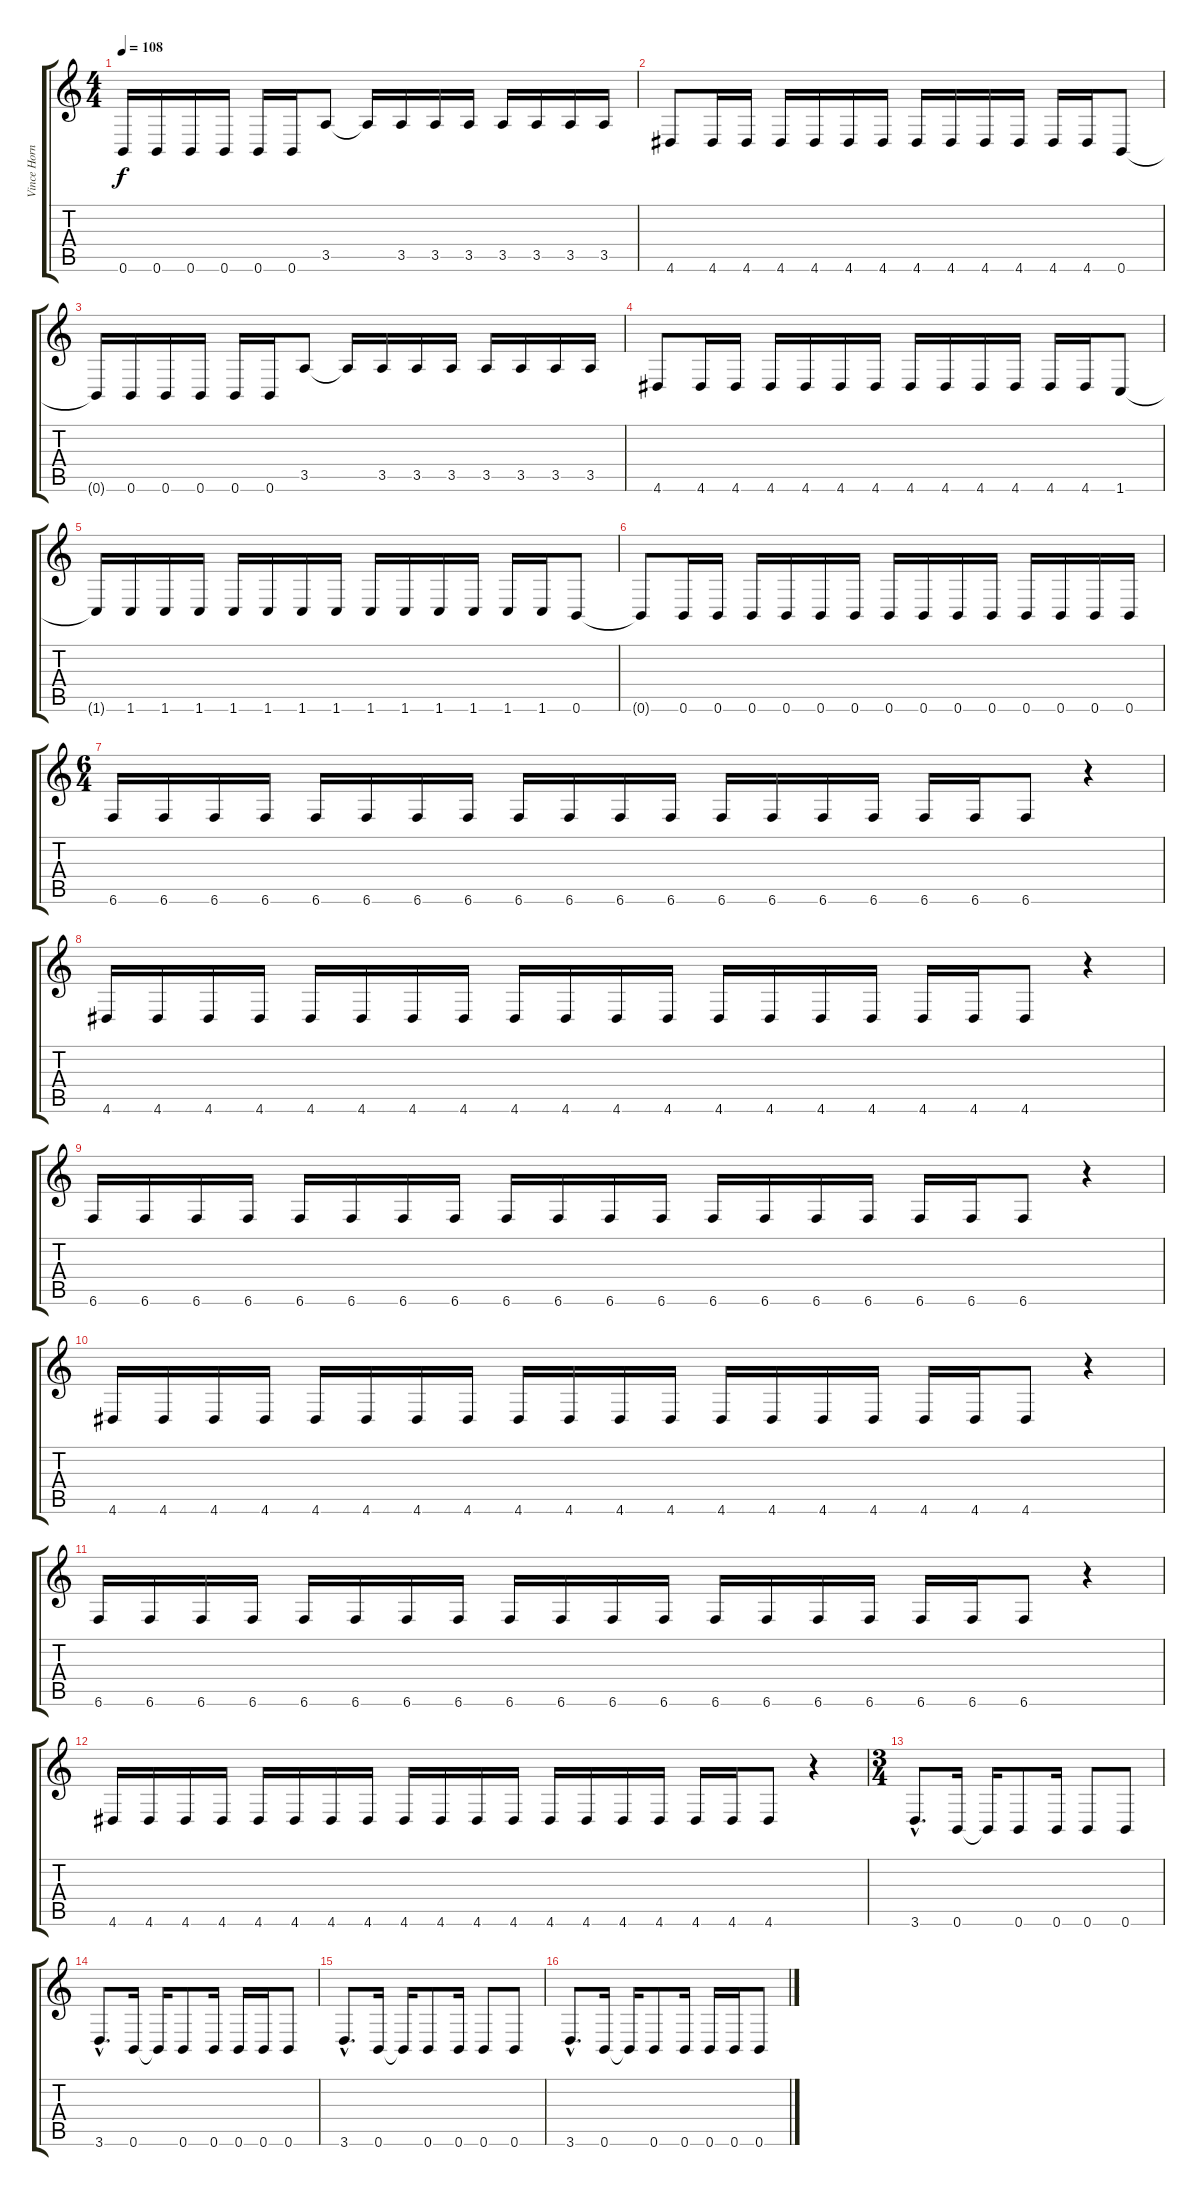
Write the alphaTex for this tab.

\track ("Vince Hornsby - Bass" "Vince Horn") {instrument electricbassfinger}
\staff {score tabs}
\tuning (Db4 Ab3 E3 B2 Gb2 B1) {hide}
\ts (4 4)
\tempo 108
\clef g2
\ks c
0.6{t}.16{dy f} 0.6.16 0.6.16 0.6.16 0.6.16 0.6.16 3.5.8 3.5{t}.16 3.5.16 3.5.16 3.5.16 3.5.16 3.5.16 3.5.16 3.5.16 |
4.6.8 4.6.16 4.6.16 4.6.16 4.6.16 4.6.16 4.6.16 4.6.16 4.6.16 4.6.16 4.6.16 4.6.16 4.6.16 0.6.8 |
0.6{t}.16 0.6.16 0.6.16 0.6.16 0.6.16 0.6.16 3.5.8 3.5{t}.16 3.5.16 3.5.16 3.5.16 3.5.16 3.5.16 3.5.16 3.5.16 |
4.6.8 4.6.16 4.6.16 4.6.16 4.6.16 4.6.16 4.6.16 4.6.16 4.6.16 4.6.16 4.6.16 4.6.16 4.6.16 1.6.8 |
1.6{t}.16 1.6.16 1.6.16 1.6.16 1.6.16 1.6.16 1.6.16 1.6.16 1.6.16 1.6.16 1.6.16 1.6.16 1.6.16 1.6.16 0.6.8 |
0.6{t}.8 0.6.16 0.6.16 0.6.16 0.6.16 0.6.16 0.6.16 0.6.16 0.6.16 0.6.16 0.6.16 0.6.16 0.6.16 0.6.16 0.6.16 |
\ts (6 4)
6.6.16 6.6.16 6.6.16 6.6.16 6.6.16 6.6.16 6.6.16 6.6.16 6.6.16 6.6.16 6.6.16 6.6.16 6.6.16 6.6.16 6.6.16 6.6.16 6.6.16 6.6.16 6.6.8 r.4 |
4.6.16 4.6.16 4.6.16 4.6.16 4.6.16 4.6.16 4.6.16 4.6.16 4.6.16 4.6.16 4.6.16 4.6.16 4.6.16 4.6.16 4.6.16 4.6.16 4.6.16 4.6.16 4.6.8 r.4 |
6.6.16 6.6.16 6.6.16 6.6.16 6.6.16 6.6.16 6.6.16 6.6.16 6.6.16 6.6.16 6.6.16 6.6.16 6.6.16 6.6.16 6.6.16 6.6.16 6.6.16 6.6.16 6.6.8 r.4 |
4.6.16 4.6.16 4.6.16 4.6.16 4.6.16 4.6.16 4.6.16 4.6.16 4.6.16 4.6.16 4.6.16 4.6.16 4.6.16 4.6.16 4.6.16 4.6.16 4.6.16 4.6.16 4.6.8 r.4 |
6.6.16 6.6.16 6.6.16 6.6.16 6.6.16 6.6.16 6.6.16 6.6.16 6.6.16 6.6.16 6.6.16 6.6.16 6.6.16 6.6.16 6.6.16 6.6.16 6.6.16 6.6.16 6.6.8 r.4 |
4.6.16 4.6.16 4.6.16 4.6.16 4.6.16 4.6.16 4.6.16 4.6.16 4.6.16 4.6.16 4.6.16 4.6.16 4.6.16 4.6.16 4.6.16 4.6.16 4.6.16 4.6.16 4.6.8 r.4 |
\ts (3 4)
3.6{hac}.8{d} 0.6.16 0.6{t}.16 0.6.8 0.6.16 0.6.8 0.6.8 |
3.6{hac}.8{d} 0.6.16 0.6{t}.16 0.6.8 0.6.16 0.6.16 0.6.16 0.6.8 |
3.6{hac}.8{d} 0.6.16 0.6{t}.16 0.6.8 0.6.16 0.6.8 0.6.8 |
3.6{hac}.8{d} 0.6.16 0.6{t}.16 0.6.8 0.6.16 0.6.16 0.6.16 0.6.8
